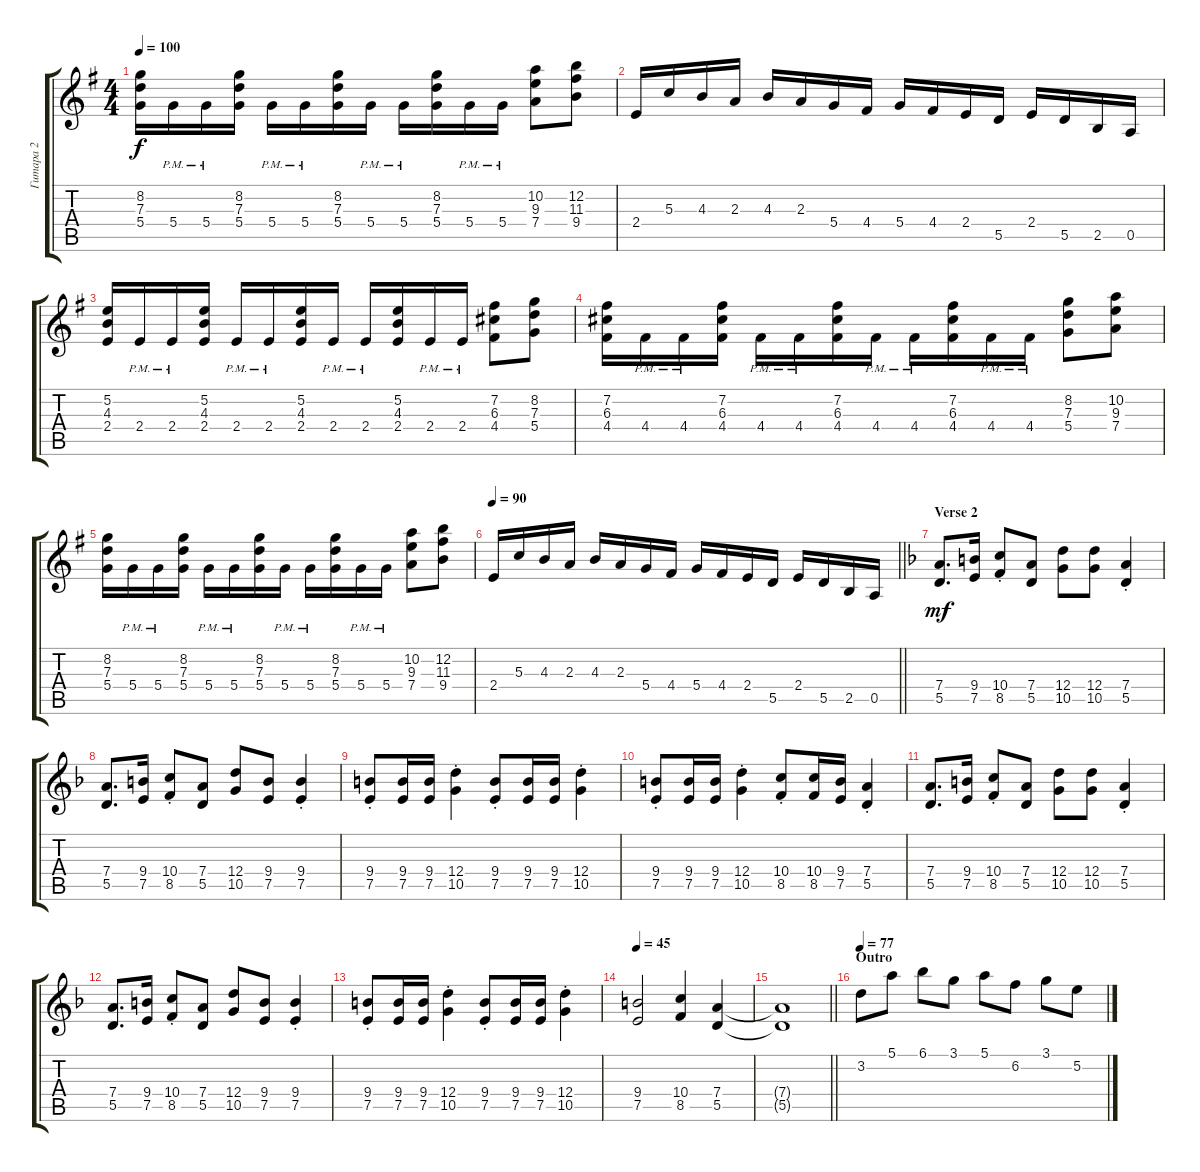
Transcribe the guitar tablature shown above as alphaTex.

\track ("Гитара 2" "Гитара 2") {instrument distortionguitar}
\staff {score tabs}
\tuning (E4 B3 G3 D3 A2 E2) {hide}
\ts (4 4)
\tempo 100
\clef g2
\ks eminor
(8.2 7.3 5.4).16{dy f} 5.4{pm}.16 5.4{pm}.16 (8.2 7.3 5.4).16 5.4{pm}.16 5.4{pm}.16 (8.2 7.3 5.4).16 5.4{pm}.16 5.4{pm}.16 (8.2 7.3 5.4).16 5.4{pm}.16 5.4{pm}.16 (10.2 9.3 7.4).8 (12.2 11.3 9.4).8 |
2.4.16 5.3.16 4.3.16 2.3.16 4.3.16 2.3.16 5.4.16 4.4.16 5.4.16 4.4.16 2.4.16 5.5.16 2.4.16 5.5.16 2.5.16 0.5.16 |
(5.2 4.3 2.4).16 2.4{pm}.16 2.4{pm}.16 (5.2 4.3 2.4).16 2.4{pm}.16 2.4{pm}.16 (5.2 4.3 2.4).16 2.4{pm}.16 2.4{pm}.16 (5.2 4.3 2.4).16 2.4{pm}.16 2.4{pm}.16 (7.2 6.3 4.4).8 (8.2 7.3 5.4).8 |
(7.2 6.3 4.4).16 4.4{pm}.16 4.4{pm}.16 (7.2 6.3 4.4).16 4.4{pm}.16 4.4{pm}.16 (7.2 6.3 4.4).16 4.4{pm}.16 4.4{pm}.16 (7.2 6.3 4.4).16 4.4{pm}.16 4.4{pm}.16 (8.2 7.3 5.4).8 (10.2 9.3 7.4).8 |
(8.2 7.3 5.4).16 5.4{pm}.16 5.4{pm}.16 (8.2 7.3 5.4).16 5.4{pm}.16 5.4{pm}.16 (8.2 7.3 5.4).16 5.4{pm}.16 5.4{pm}.16 (8.2 7.3 5.4).16 5.4{pm}.16 5.4{pm}.16 (10.2 9.3 7.4).8 (12.2 11.3 9.4).8 |
\tempo 90
\barLineRight lightlight
2.4.16 5.3.16 4.3.16 2.3.16 4.3.16 2.3.16 5.4.16 4.4.16 5.4.16 4.4.16 2.4.16 5.5.16 2.4.16 5.5.16 2.5.16 0.5.16 |
\section ("" "Verse 2")
\ks dminor
(7.4 5.5).8{d dy mf} (9.4 7.5).16 (10.4{st} 8.5{st}).8 (7.4 5.5).8 (12.4 10.5).8 (12.4 10.5).8 (7.4{st} 5.5{st}).4 |
(7.4 5.5).8{d} (9.4 7.5).16 (10.4{st} 8.5{st}).8 (7.4 5.5).8 (12.4 10.5).8 (9.4 7.5).8 (9.4{st} 7.5{st}).4 |
(9.4{st} 7.5{st}).8 (9.4 7.5).16 (9.4 7.5).16 (12.4{st} 10.5{st}).4 (9.4{st} 7.5{st}).8 (9.4 7.5).16 (9.4 7.5).16 (12.4{st} 10.5{st}).4 |
(9.4{st} 7.5{st}).8 (9.4 7.5).16 (9.4 7.5).16 (12.4{st} 10.5{st}).4 (10.4{st} 8.5{st}).8 (10.4 8.5).16 (9.4 7.5).16 (7.4{st} 5.5{st}).4 |
(7.4 5.5).8{d} (9.4 7.5).16 (10.4{st} 8.5{st}).8 (7.4 5.5).8 (12.4 10.5).8 (12.4 10.5).8 (7.4{st} 5.5{st}).4 |
(7.4 5.5).8{d} (9.4 7.5).16 (10.4{st} 8.5{st}).8 (7.4 5.5).8 (12.4 10.5).8 (9.4 7.5).8 (9.4{st} 7.5{st}).4 |
(9.4{st} 7.5{st}).8 (9.4 7.5).16 (9.4 7.5).16 (12.4{st} 10.5{st}).4 (9.4{st} 7.5{st}).8 (9.4 7.5).16 (9.4 7.5).16 (12.4{st} 10.5{st}).4 |
\tempo 45
(9.4 7.5).2 (10.4 8.5).4 (7.4 5.5).4 |
\barLineRight lightlight
(7.4{t} 5.5{t}).1 |
\section ("" "Outro")
\tempo 77
3.2.8{volume 8 instrument electricguitarclean} 5.1.8 6.1.8 3.1.8 5.1.8 6.2.8 3.1.8 5.2.8
